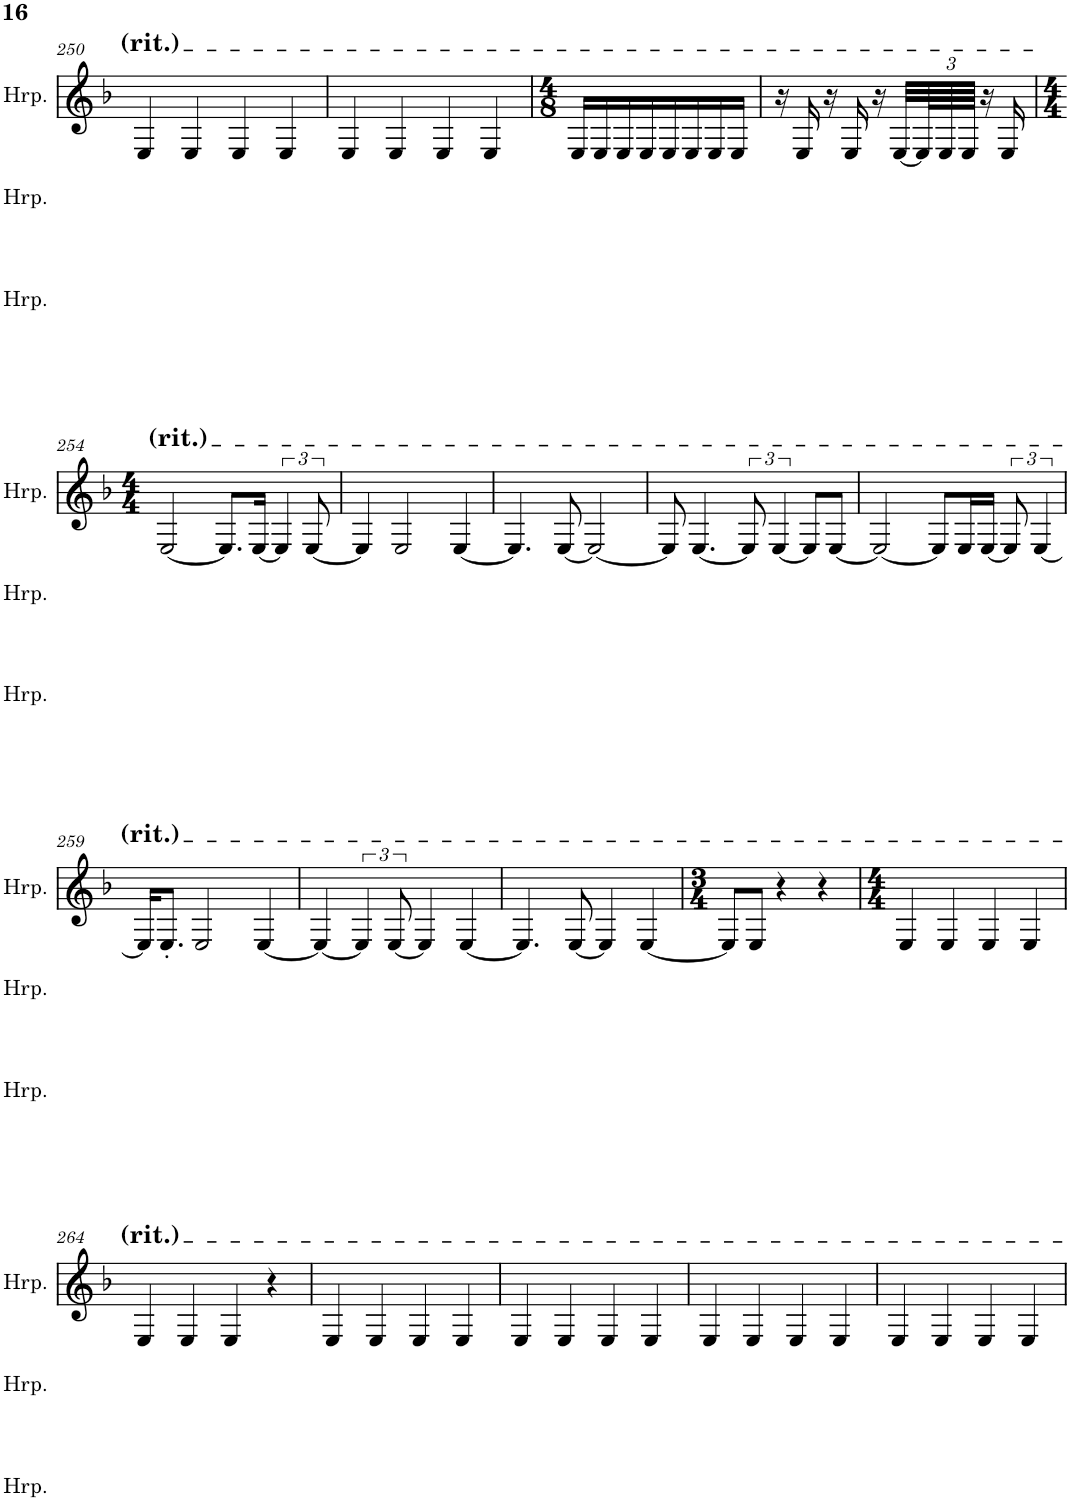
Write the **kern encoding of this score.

**kern	**kern	**kern
*part3	*part2	*part1
*staff3	*staff2	*staff1
*I"Harp	*I"Harp	*I"Harp
*I'Hrp.	*I'Hrp.	*I'Hrp.
!!LO:PB:g=z
*clefG2	*clefG2	*clefG2
*k[b-]	*k[b-]	*k[b-]
*M4/4	*M4/4	*M4/4
=250	=250	=250
1r	1r	4E/
.	.	4E/
.	.	4E/
.	.	4E/
=251	=251	=251
1r	1r	4E/
.	.	4E/
.	.	4E/
.	.	4E/
=252	=252	=252
*M4/8	*M4/8	*M4/8
2r	2r	16E/LL
.	.	16E/
.	.	16E/
.	.	16E/
.	.	16E/
.	.	16E/
.	.	16E/
.	.	16E/JJ
=253	=253	=253
2r	2r	16r
.	.	16E/
.	.	16r
.	.	16E/
.	.	16r
.	.	[32E/LLL
*	*	*Xbrackettup
.	.	96E/L]
.	.	96E/
.	.	96E/JJJJ
.	.	16r
.	.	16E/
!!LO:LB:g=z
=254	=254	=254
*M4/4	*M4/4	*M4/4
1r	1r	[2E/
.	.	8.E/L]
.	.	[16E/Jk
.	.	4E/]
=255	=255	=255
1r	1r	4E/]
.	.	2E/
.	.	[4E/
=256	=256	=256
1r	1r	4.E/]
.	.	[8E/
.	.	2E/_
=257	=257	=257
1r	1r	8E/]
.	.	[4.E/
.	.	4E/]
.	.	8E/L]
.	.	[8E/J
=258	=258	=258
1r	1r	2E/_
.	.	8E/L]
.	.	16E/L
.	.	[16E/JJ
.	.	4E/]
!!LO:LB:g=z
=259	=259	=259
1r	1r	16E/KL]
.	.	8.E'/J
.	.	2E/
.	.	[4E/
=260	=260	=260
1r	1r	4E/_
.	.	4E/]
.	.	4E/]
.	.	[4E/
=261	=261	=261
1r	1r	4.E/]
.	.	[8E/
.	.	4E/]
.	.	[4E/
=262	=262	=262
*M3/4	*M3/4	*M3/4
2.r	2.r	8E/L]
.	.	8E/J
.	.	4r
.	.	4r
=263	=263	=263
*M4/4	*M4/4	*M4/4
1r	1r	4E/
.	.	4E/
.	.	4E/
.	.	4E/
!!LO:LB:g=z
=264	=264	=264
1r	1r	4E/
.	.	4E/
.	.	4E/
.	.	4r
=265	=265	=265
1r	1r	4E/
.	.	4E/
.	.	4E/
.	.	4E/
=266	=266	=266
1r	1r	4E/
.	.	4E/
.	.	4E/
.	.	4E/
=267	=267	=267
1r	1r	4E/
.	.	4E/
.	.	4E/
.	.	4E/
=268	=268	=268
1r	1r	4E/
.	.	4E/
.	.	4E/
.	.	4E/
=	=	=
*-	*-	*-
